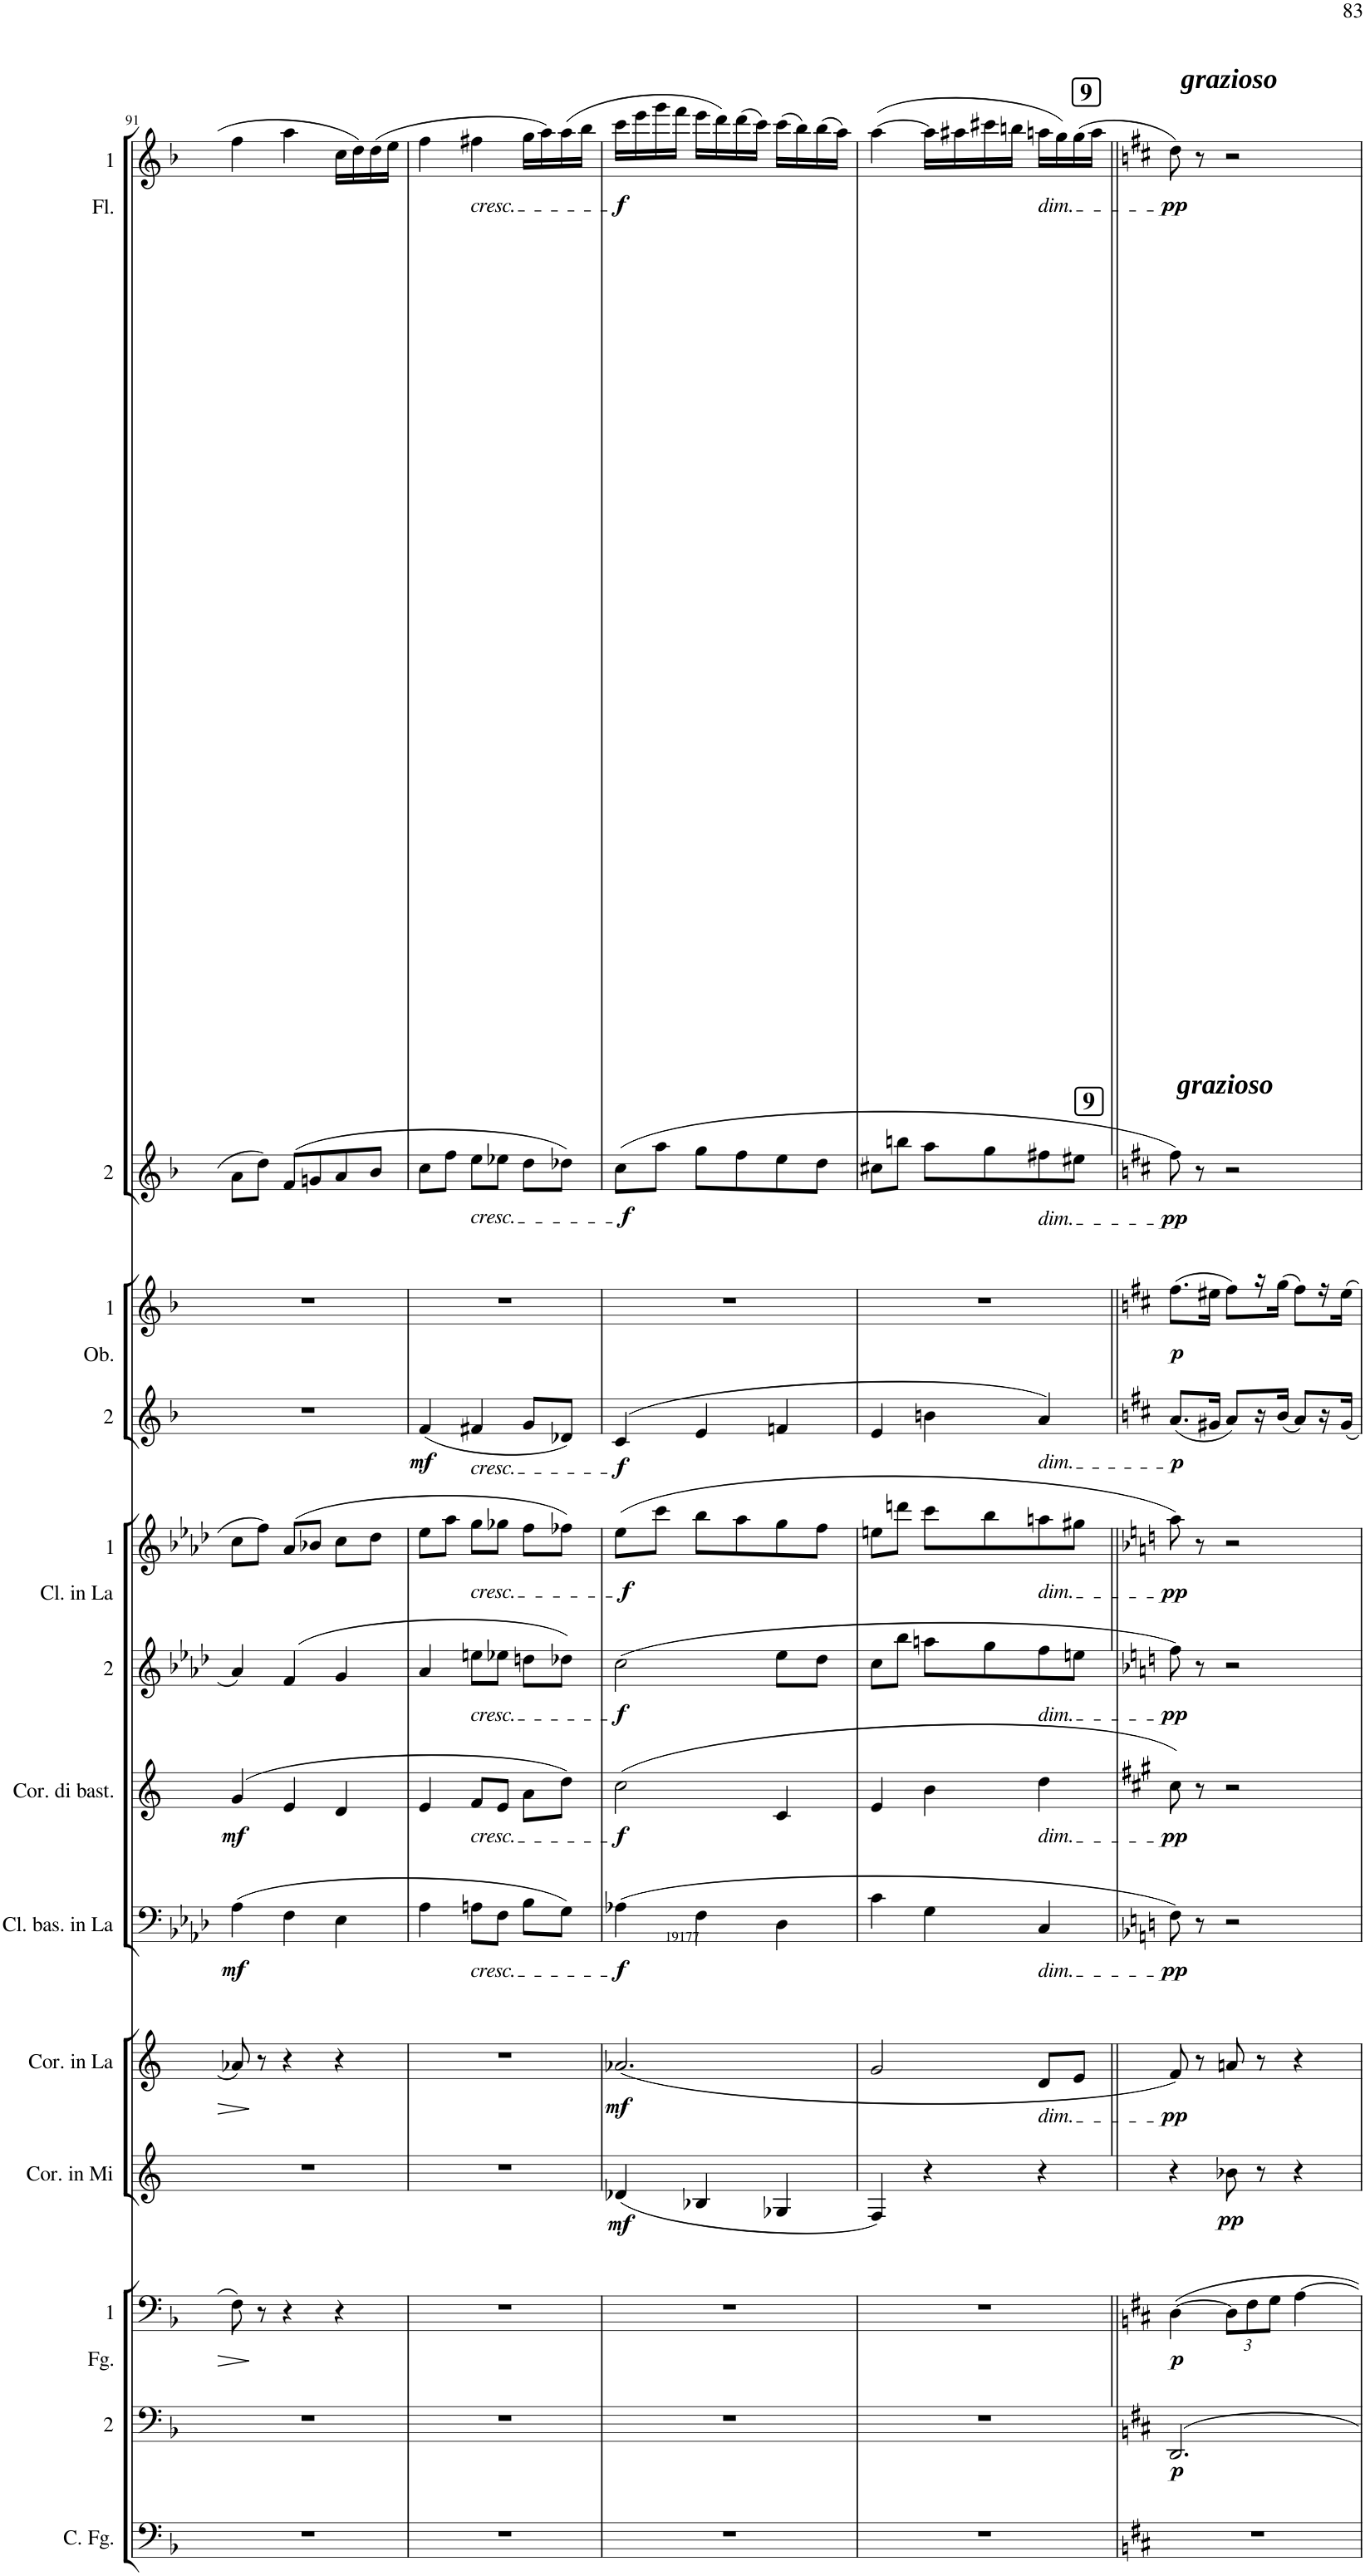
**kern	**kern	**dynam	**kern	**dynam	**kern	**dynam	**kern	**dynam	**kern	**dynam	**kern	**dynam	**kern	**dynam	**kern	**dynam	**kern	**dynam	**kern	**dynam	**kern	**dynam	**kern	**dynam
*part13	*part12	*part12	*part11	*part11	*part10	*part10	*part9	*part9	*part8	*part8	*part7	*part7	*part6	*part6	*part5	*part5	*part4	*part4	*part3	*part3	*part2	*part2	*part1	*part1
*staff13	*staff12	*staff12	*staff11	*staff11	*staff10	*staff10	*staff9	*staff9	*staff8	*staff8	*staff7	*staff7	*staff6	*staff6	*staff5	*staff5	*staff4	*staff4	*staff3	*staff3	*staff2	*staff2	*staff1	*staff1
*I"Contrafagotto	*I"2	*	*I"1  Fagotti	*	*I"Corno in Mi	*	*I"Corno in La	*	*I"Clarinetto basso in La	*	*I"Corno di bassetto	*	*I"2	*	*I"1  Clarinetti in La	*	*I"2	*	*I"1  Oboi	*	*I"2	*	*I"1  Flauti	*
*I'C. Fg.	*	*	*I'1  Fg.	*	*I'Cor. in Mi	*	*I'Cor. in La	*	*I'Cl. bas. in La	*	*I'Cor. di bast.	*	*	*	*I'1  Cl. in La	*	*	*	*I'1  Ob.	*	*	*	*I'1  Fl.	*
!!LO:PB:g=z
*clefF4	*clefF4	*	*clefF4	*	*clefG2	*	*clefG2	*	*clefF4	*	*clefG2	*	*clefG2	*	*clefG2	*	*clefG2	*	*clefG2	*	*clefG2	*	*clefG2	*
*Trd7c12	*	*	*	*	*Trd5c8	*	*Trd2c3	*	*Trd2c3	*	*Trd4c7	*	*Trd2c3	*	*Trd2c3	*	*	*	*	*	*	*	*	*
*k[b-]	*k[b-]	*	*k[b-]	*	*k[]	*	*k[]	*	*k[b-e-a-d-]	*	*k[]	*	*k[b-e-a-d-]	*	*k[b-e-a-d-]	*	*k[b-]	*	*k[b-]	*	*k[b-]	*	*k[b-]	*
*M3/4	*M3/4	*	*M3/4	*	*M3/4	*	*M3/4	*	*M3/4	*	*M3/4	*	*M3/4	*	*M3/4	*	*M3/4	*	*M3/4	*	*M3/4	*	*M3/4	*
=91	=91	=91	=91	=91	=91	=91	=91	=91	=91	=91	=91	=91	=91	=91	=91	=91	=91	=91	=91	=91	=91	=91	=91	=91
!	!	!	!	!	!	!	!	!	!	!LO:DY:b	!	!LO:DY:b	!	!	!	!	!	!	!	!	!	!	!	!
2.r	2.r	.	8F\	.	2.r	.	8a-X/	.	(4A-\	mf	(4g/	mf	4a-/	.	8cc\L	.	2.r	.	2.r	.	8a\L	.	4ff\	.
.	.	.	8r	.	.	.	8r	.	.	.	.	.	.	.	8ff\J	.	.	.	.	.	8dd\J	.	.	.
.	.	.	4r	.	.	.	4r	.	4F\	.	4e/	.	(4f/	.	(8a-/L	.	.	.	.	.	(8f/L	.	4aa\	.
.	.	.	.	.	.	.	.	.	.	.	.	.	.	.	8b-X/J	.	.	.	.	.	8gn/	.	.	.
.	.	.	4r	.	.	.	4r	.	4E-\	.	4d/	.	4g/	.	8cc\L	.	.	.	.	.	8a/	.	16cc\LL	.
.	.	.	.	.	.	.	.	.	.	.	.	.	.	.	.	.	.	.	.	.	.	.	16dd\	.
.	.	.	.	.	.	.	.	.	.	.	.	.	.	.	8dd-\J	.	.	.	.	.	8b-/J	.	(16dd\	.
.	.	.	.	.	.	.	.	.	.	.	.	.	.	.	.	.	.	.	.	.	.	.	16ee\JJ	.
=92	=92	=92	=92	=92	=92	=92	=92	=92	=92	=92	=92	=92	=92	=92	=92	=92	=92	=92	=92	=92	=92	=92	=92	=92
!	!	!	!	!	!	!	!	!	!	!	!	!	!	!	!	!	!	!LO:DY:b	!	!	!	!	!	!
2.r	2.r	.	2.r	.	2.r	.	2.r	.	4A-\	.	4e/	.	4a-/	.	8ee-\L	.	(4f/	mf	2.r	.	8cc\L	.	4ff\	.
.	.	.	.	.	.	.	.	.	.	.	.	.	.	.	8aa-\J	.	.	.	.	.	8ff\J	.	.	.
!	!	!	!	!	!	!	!	!	!	!	!	!	!	!	!	!	!	!	!	!	!	!	!LO:TX:b:i:t=cresc.	!
!	!	!	!	!	!	!	!	!	!	!	!	!	!	!	!	!	!	!	!	!	!LO:TX:b:i:t=cresc.	!	!	!
!	!	!	!	!	!	!	!	!	!	!	!	!	!	!	!	!	!LO:TX:b:i:t=cresc.	!	!	!	!	!	!	!
!	!	!	!	!	!	!	!	!	!	!	!	!	!	!	!LO:TX:b:i:t=cresc.	!	!	!	!	!	!	!	!	!
!	!	!	!	!	!	!	!	!	!	!	!	!	!LO:TX:b:i:t=cresc.	!	!	!	!	!	!	!	!	!	!	!
!	!	!	!	!	!	!	!	!	!	!	!LO:TX:b:i:t=cresc.	!	!	!	!	!	!	!	!	!	!	!	!	!
!	!	!	!	!	!	!	!	!	!LO:TX:b:i:t=cresc.	!	!	!	!	!	!	!	!	!	!	!	!	!	!	!
.	.	.	.	.	.	.	.	.	8An\L	.	8f/L	.	8een\L	.	8gg\L	.	4f#X/	.	.	.	8ee\L	.	4ff#X\	.
.	.	.	.	.	.	.	.	.	8F\J	.	8e/J	.	8ee-X\J	.	8gg-X\J	.	.	.	.	.	8ee-X\J	.	.	.
.	.	.	.	.	.	.	.	.	8B-\L	.	8a\L	.	8ddn\L	.	8ff\L	.	8g/L	.	.	.	8dd\L	.	16gg\LL	.
.	.	.	.	.	.	.	.	.	.	.	.	.	.	.	.	.	.	.	.	.	.	.	16aa\)	.
.	.	.	.	.	.	.	.	.	8G\J)	.	8dd\J)	.	8dd-X\J)	.	8ff-X\J)	.	8d-X/J)	.	.	.	8dd-X\J)	.	(16aa\	.
.	.	.	.	.	.	.	.	.	.	.	.	.	.	.	.	.	.	.	.	.	.	.	16bb-\JJ	.
=93	=93	=93	=93	=93	=93	=93	=93	=93	=93	=93	=93	=93	=93	=93	=93	=93	=93	=93	=93	=93	=93	=93	=93	=93
!	!	!	!	!	!	!LO:DY:b	!	!LO:DY:b	!	!LO:DY:b	!	!LO:DY:b	!	!LO:DY:b	!	!LO:DY:b	!	!LO:DY:b	!	!	!	!LO:DY:b	!	!LO:DY:b
2.r	2.r	.	2.r	.	(4d-X/	mf	(2.a-X/	mf	(4A-X\	f	(2cc\	f	(2cc\	f	(8ee-\L	f	(4c/	f	2.r	.	(8cc\L	f	16ccc\LL	f
.	.	.	.	.	.	.	.	.	.	.	.	.	.	.	.	.	.	.	.	.	.	.	16eee\	.
.	.	.	.	.	.	.	.	.	.	.	.	.	.	.	8ccc\J	.	.	.	.	.	8aa\J	.	16ggg\	.
.	.	.	.	.	.	.	.	.	.	.	.	.	.	.	.	.	.	.	.	.	.	.	16fff\JJ	.
.	.	.	.	.	4B-X/	.	.	.	4F\	.	.	.	.	.	8bb-\L	.	4e/	.	.	.	8gg\L	.	16eee\LL	.
.	.	.	.	.	.	.	.	.	.	.	.	.	.	.	.	.	.	.	.	.	.	.	16ddd\)	.
.	.	.	.	.	.	.	.	.	.	.	.	.	.	.	8aa-\	.	.	.	.	.	8ff\	.	(16ddd\	.
.	.	.	.	.	.	.	.	.	.	.	.	.	.	.	.	.	.	.	.	.	.	.	16ccc\JJ)	.
.	.	.	.	.	4G-X/	.	.	.	4D-\	.	4c/	.	8ee-\L	.	8gg\	.	4fn/	.	.	.	8ee\	.	(16ccc\LL	.
.	.	.	.	.	.	.	.	.	.	.	.	.	.	.	.	.	.	.	.	.	.	.	16bb-\)	.
.	.	.	.	.	.	.	.	.	.	.	.	.	8dd-\J	.	8ff\J	.	.	.	.	.	8dd\J	.	(16bb-\	.
.	.	.	.	.	.	.	.	.	.	.	.	.	.	.	.	.	.	.	.	.	.	.	16aa\JJ)	.
=94	=94	=94	=94	=94	=94	=94	=94	=94	=94	=94	=94	=94	=94	=94	=94	=94	=94	=94	=94	=94	=94	=94	=94	=94
2.r	2.r	.	2.r	.	4F/)	.	2g/	.	4c\	.	4e/	.	8cc\L	.	8een\L	.	4e/	.	2.r	.	8cc#X\L	.	([4aa\	.
.	.	.	.	.	.	.	.	.	.	.	.	.	8bb-\J	.	8dddn\J	.	.	.	.	.	8bbn\J	.	.	.
.	.	.	.	.	4r	.	.	.	4G\	.	4b\	.	8aan\L	.	8ccc\L	.	4bn\	.	.	.	8aa\L	.	16aa\LL]	.
.	.	.	.	.	.	.	.	.	.	.	.	.	.	.	.	.	.	.	.	.	.	.	16aa#X\	.
.	.	.	.	.	.	.	.	.	.	.	.	.	8gg\	.	8bb-\	.	.	.	.	.	8gg\	.	16ccc#X\	.
.	.	.	.	.	.	.	.	.	.	.	.	.	.	.	.	.	.	.	.	.	.	.	16bbn\JJ	.
!	!	!	!	!	!	!	!	!	!	!	!	!	!	!	!	!	!	!	!	!	!	!	!LO:TX:b:i:t=dim.	!
!	!	!	!	!	!	!	!	!	!	!	!	!	!	!	!	!	!	!	!	!	!LO:TX:b:i:t=dim.	!	!	!
!	!	!	!	!	!	!	!	!	!	!	!	!	!	!	!	!	!LO:TX:b:i:t=dim.	!	!	!	!	!	!	!
!	!	!	!	!	!	!	!	!	!	!	!	!	!	!	!LO:TX:b:i:t=dim.	!	!	!	!	!	!	!	!	!
!	!	!	!	!	!	!	!	!	!	!	!	!	!LO:TX:b:i:t=dim.	!	!	!	!	!	!	!	!	!	!	!
!	!	!	!	!	!	!	!	!	!	!	!LO:TX:b:i:t=dim.	!	!	!	!	!	!	!	!	!	!	!	!	!
!	!	!	!	!	!	!	!	!	!LO:TX:b:i:t=dim.	!	!	!	!	!	!	!	!	!	!	!	!	!	!	!
!	!	!	!	!	!	!	!LO:TX:b:i:t=dim.	!	!	!	!	!	!	!	!	!	!	!	!	!	!	!	!	!
.	.	.	.	.	4r	.	8d/L	.	4C/	.	4dd\	.	8ff\	.	8aan\	.	4a/)	.	.	.	8ff#X\	.	16aan\LL	.
.	.	.	.	.	.	.	.	.	.	.	.	.	.	.	.	.	.	.	.	.	.	.	16gg\)	.
.	.	.	.	.	.	.	8e/J	.	.	.	.	.	8een\J	.	8gg#X\J	.	.	.	.	.	8ee#X\J	.	(16gg\	.
.	.	.	.	.	.	.	.	.	.	.	.	.	.	.	.	.	.	.	.	.	.	.	16aa\JJ	.
!!LO:REH:place=s1:b:B:cj:fs=14:t=9
!!LO:REH:place=s1:a:B:cj:fs=14:t=9
=95||	=95||	=95||	=95||	=95||	=95||	=95||	=95||	=95||	=95||	=95||	=95||	=95||	=95||	=95||	=95||	=95||	=95||	=95||	=95||	=95||	=95||	=95||	=95||	=95||
*k[f#c#]	*k[f#c#]	*	*k[f#c#]	*	*	*	*	*	*k[b-]	*	*k[f#c#g#]	*	*k[b-]	*	*k[b-]	*	*k[f#c#]	*	*k[f#c#]	*	*k[f#c#]	*	*k[f#c#]	*
!	!	!	!	!	!	!	!	!	!	!	!	!	!	!	!	!	!	!	!	!	!	!	!LO:TX:b:Bi:t=grazioso	!
!	!	!	!	!	!	!	!	!	!	!	!	!	!	!	!	!	!	!	!	!	!	!	!LO:TX:a:Bi:t=grazioso	!
!	!	!LO:DY:b	!	!LO:DY:b	!	!	!	!LO:DY:b	!	!LO:DY:b	!	!LO:DY:b	!	!LO:DY:b	!	!LO:DY:b	!	!LO:DY:b	!	!LO:DY:b	!	!LO:DY:b	!	!LO:DY:b
2.r	2.DD/	p	[4D\	p	4r	.	8f/)	pp	8F\)	pp	8cc#\)	pp	8ff\)	pp	8aa\)	pp	(8.a/L	p	(8.ff#\L	p	8ff#\)	pp	8dd\)	pp
.	.	.	.	.	.	.	8r	.	8r	.	8r	.	8r	.	8r	.	.	.	.	.	8r	.	8r	.
.	.	.	.	.	.	.	.	.	.	.	.	.	.	.	.	.	16g#X/Jk	.	16ee#X\Jk	.	.	.	.	.
*	*	*	*Xbrackettup	*	*	*	*	*	*	*	*	*	*	*	*	*	*	*	*	*	*	*	*	*
!	!	!	!	!	!	!LO:DY:b	!	!	!	!	!	!	!	!	!	!	!	!	!	!	!	!	!	!
.	.	.	12D\L]	.	8b-X\	pp	8an/	.	2r	.	2r	.	2r	.	2r	.	8a/L)	.	8ff#\L)	.	2r	.	2r	.
.	.	.	12F#\	.	.	.	.	.	.	.	.	.	.	.	.	.	.	.	.	.	.	.	.	.
.	.	.	.	.	8r	.	8r	.	.	.	.	.	.	.	.	.	16r	.	16r	.	.	.	.	.
.	.	.	12G\J	.	.	.	.	.	.	.	.	.	.	.	.	.	.	.	.	.	.	.	.	.
.	.	.	.	.	.	.	.	.	.	.	.	.	.	.	.	.	(16b/JL	.	(16gg\JL	.	.	.	.	.
.	.	.	[4A\	.	4r	.	4r	.	.	.	.	.	.	.	.	.	8a/L)	.	8ff#\L)	.	.	.	.	.
.	.	.	.	.	.	.	.	.	.	.	.	.	.	.	.	.	16r	.	16r	.	.	.	.	.
.	.	.	.	.	.	.	.	.	.	.	.	.	.	.	.	.	16g#/JL	.	16ee#\JL	.	.	.	.	.
=	=	=	=	=	=	=	=	=	=	=	=	=	=	=	=	=	=	=	=	=	=	=	=	=
*-	*-	*-	*-	*-	*-	*-	*-	*-	*-	*-	*-	*-	*-	*-	*-	*-	*-	*-	*-	*-	*-	*-	*-	*-
